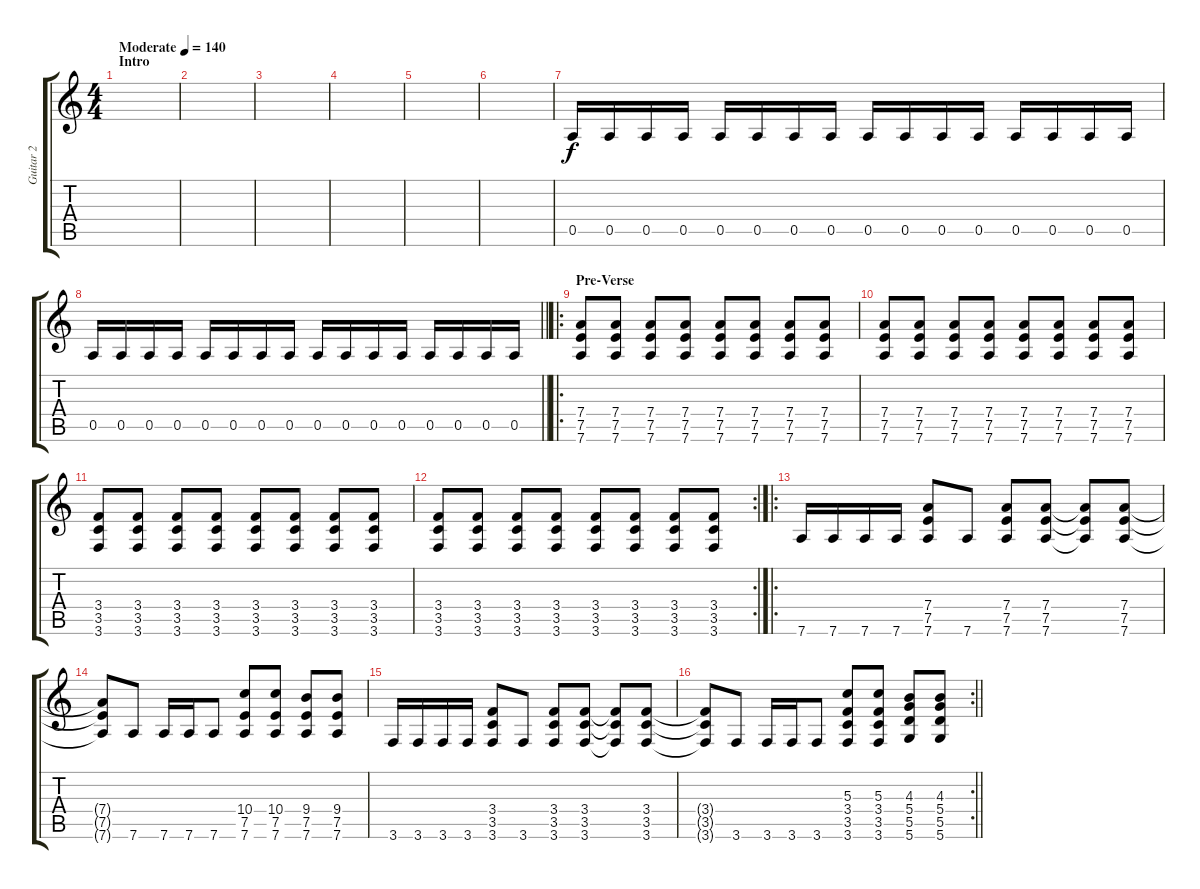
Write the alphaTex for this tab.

\track ("Guitar 2" "Guitar 2") {instrument distortionguitar}
\staff {score tabs}
\tuning (E4 B3 G3 D3 A2 D2) {hide}
\ts (4 4)
\section ("" "Intro")
\tempo (140 "Moderate")
\clef g2
\ks c
|
|
|
|
|
|
0.5.16{volume 13} 0.5.16 0.5.16 0.5.16 0.5.16 0.5.16 0.5.16 0.5.16 0.5.16 0.5.16 0.5.16 0.5.16 0.5.16 0.5.16 0.5.16 0.5.16 |
\barLineRight lightlight
0.5.16 0.5.16 0.5.16 0.5.16 0.5.16 0.5.16 0.5.16 0.5.16 0.5.16 0.5.16 0.5.16 0.5.16 0.5.16 0.5.16 0.5.16 0.5.16 |
\ro
\section ("" "Pre-Verse")
(7.4 7.5 7.6).8 (7.4 7.5 7.6).8 (7.4 7.5 7.6).8 (7.4 7.5 7.6).8 (7.4 7.5 7.6).8 (7.4 7.5 7.6).8 (7.4 7.5 7.6).8 (7.4 7.5 7.6).8 |
(7.4 7.5 7.6).8 (7.4 7.5 7.6).8 (7.4 7.5 7.6).8 (7.4 7.5 7.6).8 (7.4 7.5 7.6).8 (7.4 7.5 7.6).8 (7.4 7.5 7.6).8 (7.4 7.5 7.6).8 |
(3.4 3.5 3.6).8 (3.4 3.5 3.6).8 (3.4 3.5 3.6).8 (3.4 3.5 3.6).8 (3.4 3.5 3.6).8 (3.4 3.5 3.6).8 (3.4 3.5 3.6).8 (3.4 3.5 3.6).8 |
\rc 2
(3.4 3.5 3.6).8 (3.4 3.5 3.6).8 (3.4 3.5 3.6).8 (3.4 3.5 3.6).8 (3.4 3.5 3.6).8 (3.4 3.5 3.6).8 (3.4 3.5 3.6).8 (3.4 3.5 3.6).8 |
\ro
7.6.16 7.6.16 7.6.16 7.6.16 (7.4 7.5 7.6).8 7.6.8 (7.4 7.5 7.6).8 (7.4 7.5 7.6).8 (7.4{t} 7.5{t} 7.6{t}).8 (7.4 7.5 7.6).8 |
(7.4{t} 7.5{t} 7.6{t}).8 7.6.8 7.6.16 7.6.16 7.6.8 (10.4 7.5 7.6).8 (10.4 7.5 7.6).8 (9.4 7.5 7.6).8 (9.4 7.5 7.6).8 |
3.6.16 3.6.16 3.6.16 3.6.16 (3.4 3.5 3.6).8 3.6.8 (3.4 3.5 3.6).8 (3.4 3.5 3.6).8 (3.4{t} 3.5{t} 3.6{t}).8 (3.4 3.5 3.6).8 |
\rc 2
\barLineRight lightlight
(3.4{t} 3.5{t} 3.6{t}).8 3.6.8 3.6.16 3.6.16 3.6.8 (5.3 3.4 3.5 3.6).8 (5.3 3.4 3.5 3.6).8 (4.3 5.4 5.5 5.6).8 (4.3 5.4 5.5 5.6).8
